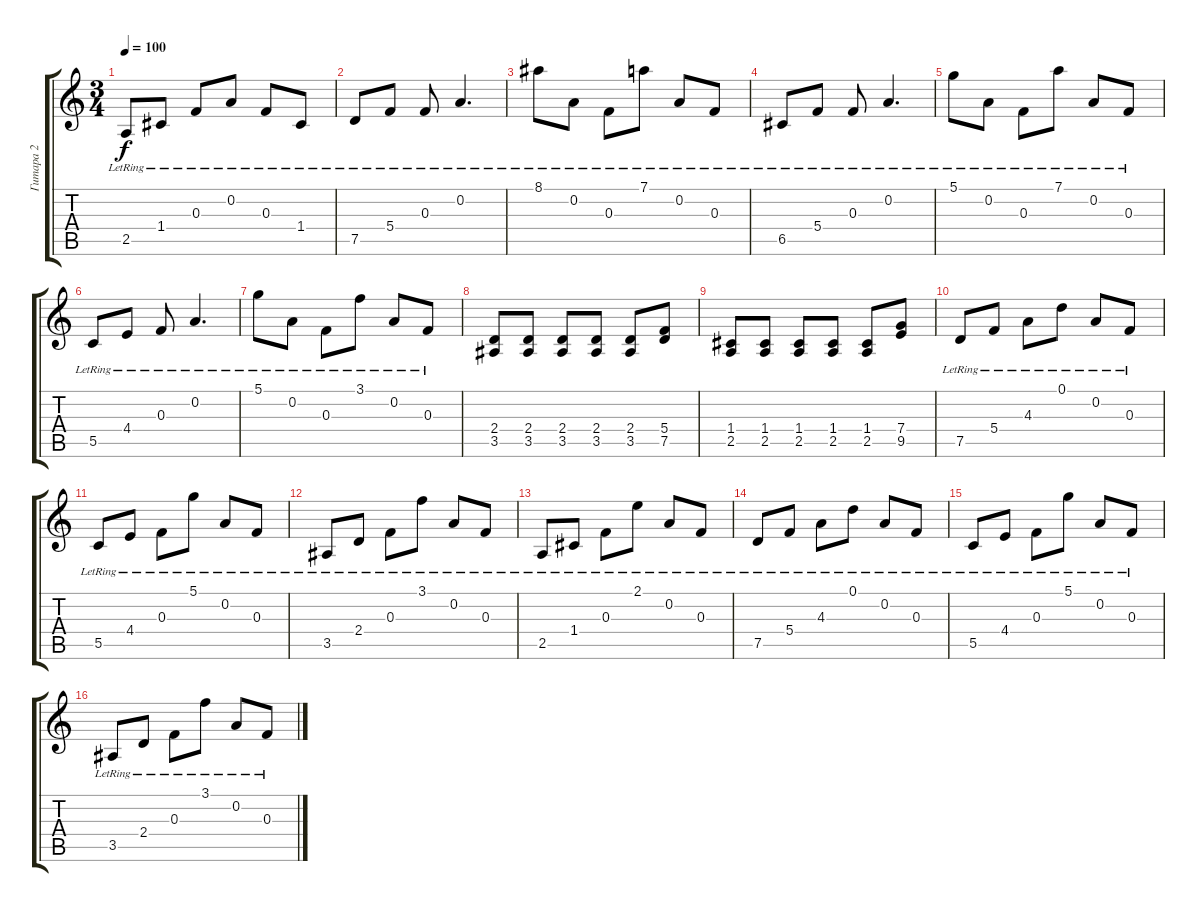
\track ("Гитара 2" "Гитара 2") {instrument electricguitarclean}
\staff {score tabs}
\tuning (D4 A3 F3 C3 G2 D2) {hide}
\ts (3 4)
\tempo 100
\clef g2
\ks c
2.5{lr}.8{dy f} 1.4{lr}.8 0.3{lr}.8 0.2{lr}.8 0.3{lr}.8 1.4{lr}.8 |
7.5{lr}.8 5.4{lr}.8 0.3{lr}.8 0.2{lr}.4{d} |
8.1{lr}.8 0.2{lr}.8 0.3{lr}.8 7.1{lr}.8 0.2{lr}.8 0.3{lr}.8 |
6.5{lr}.8 5.4{lr}.8 0.3{lr}.8 0.2{lr}.4{d} |
5.1{lr}.8 0.2{lr}.8 0.3{lr}.8 7.1{lr}.8 0.2{lr}.8 0.3{lr}.8 |
5.5{lr}.8 4.4{lr}.8 0.3{lr}.8 0.2{lr}.4{d} |
5.1{lr}.8 0.2{lr}.8 0.3{lr}.8 3.1{lr}.8 0.2{lr}.8 0.3{lr}.8 |
(2.4 3.5).8 (2.4 3.5).8 (2.4 3.5).8 (2.4 3.5).8 (2.4 3.5).8 (5.4 7.5).8 |
(1.4 2.5).8 (1.4 2.5).8 (1.4 2.5).8 (1.4 2.5).8 (1.4 2.5).8 (7.4 9.5).8 |
7.5{lr}.8 5.4{lr}.8 4.3{lr}.8 0.1{lr}.8 0.2{lr}.8 0.3{lr}.8 |
5.5{lr}.8 4.4{lr}.8 0.3{lr}.8 5.1{lr}.8 0.2{lr}.8 0.3{lr}.8 |
3.5{lr}.8 2.4{lr}.8 0.3{lr}.8 3.1{lr}.8 0.2{lr}.8 0.3{lr}.8 |
2.5{lr}.8 1.4{lr}.8 0.3{lr}.8 2.1{lr}.8 0.2{lr}.8 0.3{lr}.8 |
7.5{lr}.8 5.4{lr}.8 4.3{lr}.8 0.1{lr}.8 0.2{lr}.8 0.3{lr}.8 |
5.5{lr}.8 4.4{lr}.8 0.3{lr}.8 5.1{lr}.8 0.2{lr}.8 0.3{lr}.8 |
3.5{lr}.8 2.4{lr}.8 0.3{lr}.8 3.1{lr}.8 0.2{lr}.8 0.3{lr}.8
